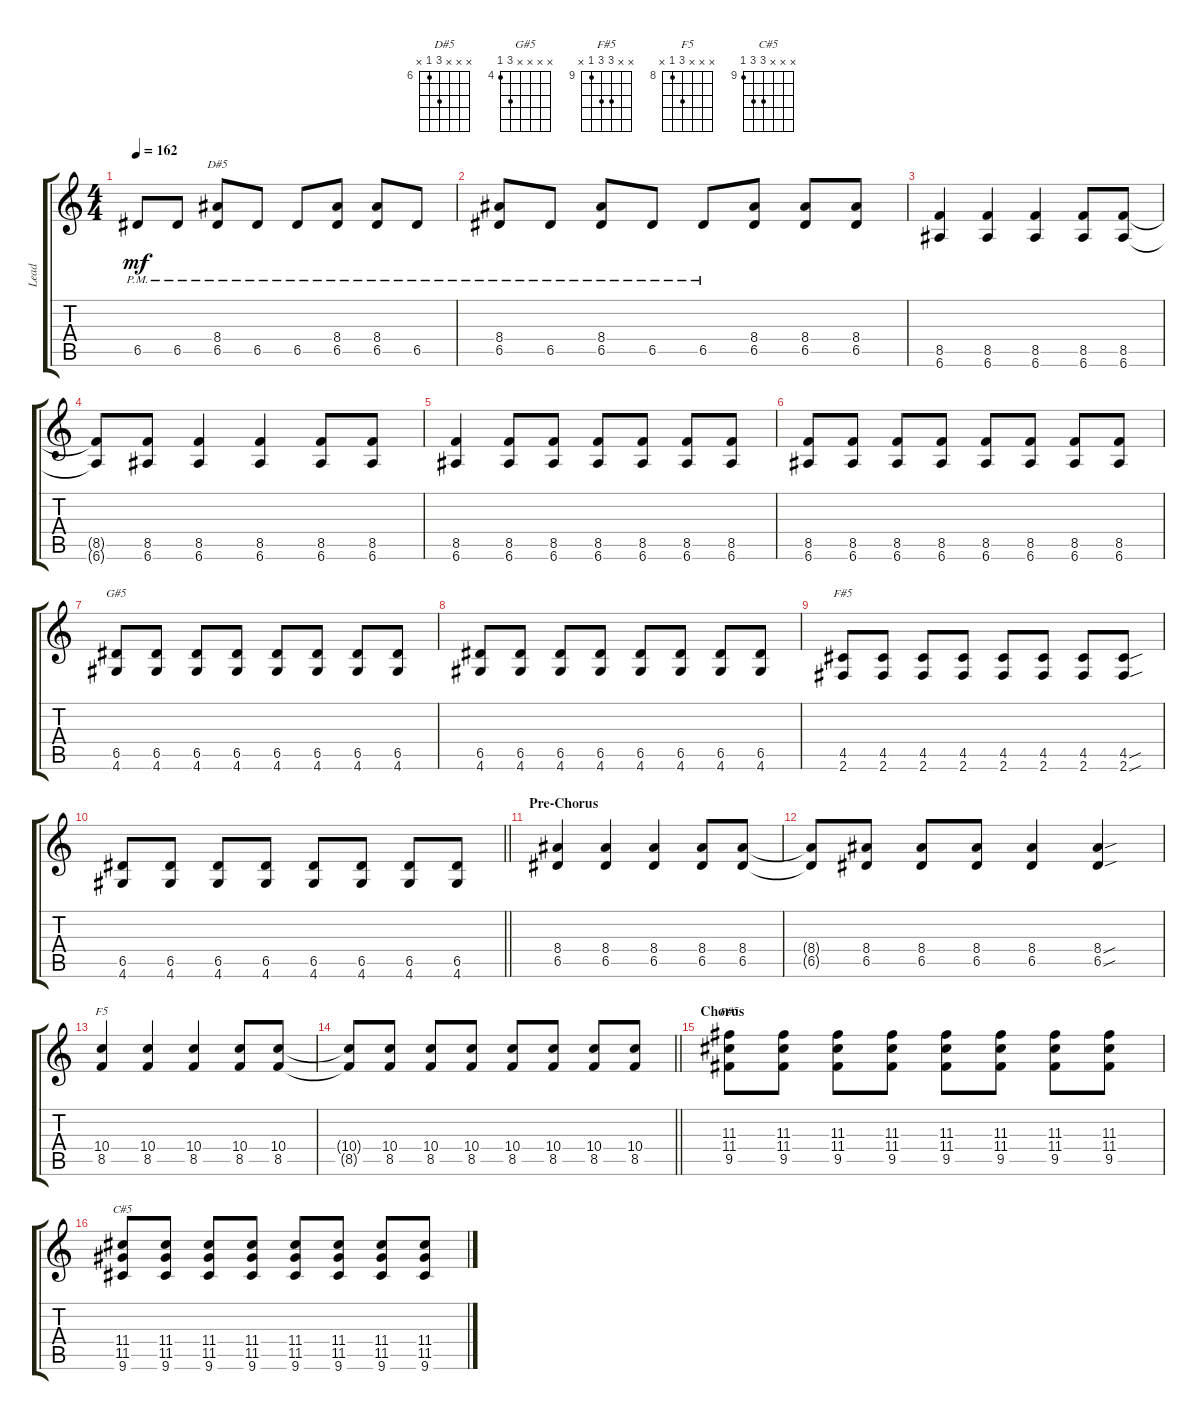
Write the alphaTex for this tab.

\track ("Lead" "Lead") {instrument overdrivenguitar}
\staff {score tabs}
\tuning (E4 B3 G3 D3 A2 E2) {hide}
\chord ("D#5" x x x 8 6 x) {firstfret 6}
\chord ("G#5" x x x x 6 4) {firstfret 4}
\chord ("F#5" x x x x 4 2)
\chord ("F5" x x x 10 8 x) {firstfret 8}
\chord ("F#5" x x 11 11 9 x) {firstfret 9}
\chord ("C#5" x x x 11 11 9) {firstfret 9}
\ts (4 4)
\tempo 162
\clef g2
\ks c
6.5{pm}.8{dy mf} 6.5{pm}.8 (8.4{pm} 6.5{pm}).8{ch "D#5"} 6.5{pm}.8 6.5{pm}.8 (8.4{pm} 6.5{pm}).8 (8.4{pm} 6.5{pm}).8 6.5{pm}.8 |
(8.4{pm} 6.5{pm}).8 6.5{pm}.8 (8.4{pm} 6.5{pm}).8 6.5{pm}.8 6.5{pm}.8 (8.4 6.5).8 (8.4 6.5).8 (8.4 6.5).8 |
(8.5 6.6).4 (8.5 6.6).4 (8.5 6.6).4 (8.5 6.6).8 (8.5 6.6).8 |
(8.5{t} 6.6{t}).8 (8.5 6.6).8 (8.5 6.6).4 (8.5 6.6).4 (8.5 6.6).8 (8.5 6.6).8 |
(8.5 6.6).4 (8.5 6.6).8 (8.5 6.6).8 (8.5 6.6).8 (8.5 6.6).8 (8.5 6.6).8 (8.5 6.6).8 |
(8.5 6.6).8 (8.5 6.6).8 (8.5 6.6).8 (8.5 6.6).8 (8.5 6.6).8 (8.5 6.6).8 (8.5 6.6).8 (8.5 6.6).8 |
(6.5 4.6).8{ch "G#5"} (6.5 4.6).8 (6.5 4.6).8 (6.5 4.6).8 (6.5 4.6).8 (6.5 4.6).8 (6.5 4.6).8 (6.5 4.6).8 |
(6.5 4.6).8 (6.5 4.6).8 (6.5 4.6).8 (6.5 4.6).8 (6.5 4.6).8 (6.5 4.6).8 (6.5 4.6).8 (6.5 4.6).8 |
(4.5 2.6).8{ch "F#5"} (4.5 2.6).8 (4.5 2.6).8 (4.5 2.6).8 (4.5 2.6).8 (4.5 2.6).8 (4.5 2.6).8 (4.5{sou} 2.6{sou}).8 |
\barLineRight lightlight
(6.5 4.6).8 (6.5 4.6).8 (6.5 4.6).8 (6.5 4.6).8 (6.5 4.6).8 (6.5 4.6).8 (6.5 4.6).8 (6.5 4.6).8 |
\section ("" "Pre-Chorus")
(8.4 6.5).4 (8.4 6.5).4 (8.4 6.5).4 (8.4 6.5).8 (8.4 6.5).8 |
(8.4{t} 6.5{t}).8 (8.4 6.5).8 (8.4 6.5).8 (8.4 6.5).8 (8.4 6.5).4 (8.4{sou} 6.5{sou}).4 |
(10.4 8.5).4{ch "F5"} (10.4 8.5).4 (10.4 8.5).4 (10.4 8.5).8 (10.4 8.5).8 |
\barLineRight lightlight
(10.4{t} 8.5{t}).8 (10.4 8.5).8 (10.4 8.5).8 (10.4 8.5).8 (10.4 8.5).8 (10.4 8.5).8 (10.4 8.5).8 (10.4 8.5).8 |
\section ("" "Chorus")
(11.3 11.4 9.5).8{ch "F#5"} (11.3 11.4 9.5).8 (11.3 11.4 9.5).8 (11.3 11.4 9.5).8 (11.3 11.4 9.5).8 (11.3 11.4 9.5).8 (11.3 11.4 9.5).8 (11.3 11.4 9.5).8 |
(11.4 11.5 9.6).8{ch "C#5"} (11.4 11.5 9.6).8 (11.4 11.5 9.6).8 (11.4 11.5 9.6).8 (11.4 11.5 9.6).8 (11.4 11.5 9.6).8 (11.4 11.5 9.6).8 (11.4 11.5 9.6).8
